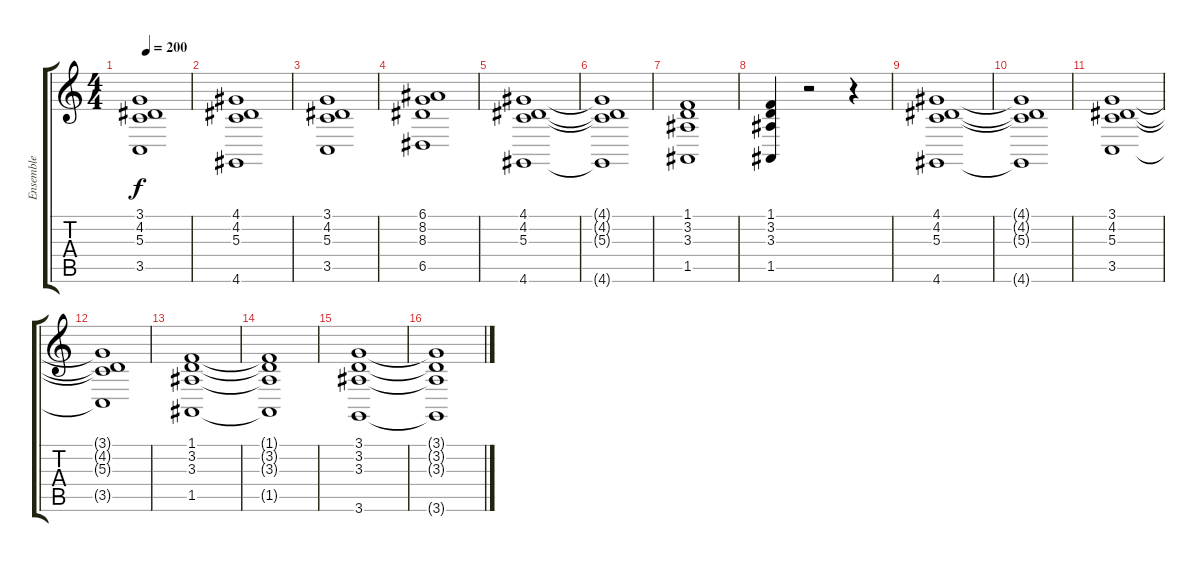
\track ("Ensemble" "Ensemble") {instrument stringensemble1}
\staff {score tabs}
\tuning (E4 B3 G3 D3 A2 E2) {hide}
\ts (4 4)
\tempo 200
\clef g2
\ks c
(3.1 4.2 5.3 3.5).1{dy f} |
(4.1 4.2 5.3 4.6).1 |
(3.1 4.2 5.3 3.5).1 |
(6.1 8.2 8.3 6.5).1 |
(4.1 4.2 5.3 4.6).1 |
(4.1{t} 4.2{t} 5.3{t} 4.6{t}).1 |
(1.1 3.2 3.3 1.5).1 |
(1.1 3.2 3.3 1.5).4 r.2 r.4 |
\section ("" "")
(4.1 4.2 5.3 4.6).1 |
(4.1{t} 4.2{t} 5.3{t} 4.6{t}).1 |
(3.1 4.2 5.3 3.5).1 |
(3.1{t} 4.2{t} 5.3{t} 3.5{t}).1 |
(1.1 3.2 3.3 1.5).1 |
(1.1{t} 3.2{t} 3.3{t} 1.5{t}).1 |
(3.1 3.2 3.3 3.6).1 |
(3.1{t} 3.2{t} 3.3{t} 3.6{t}).1
